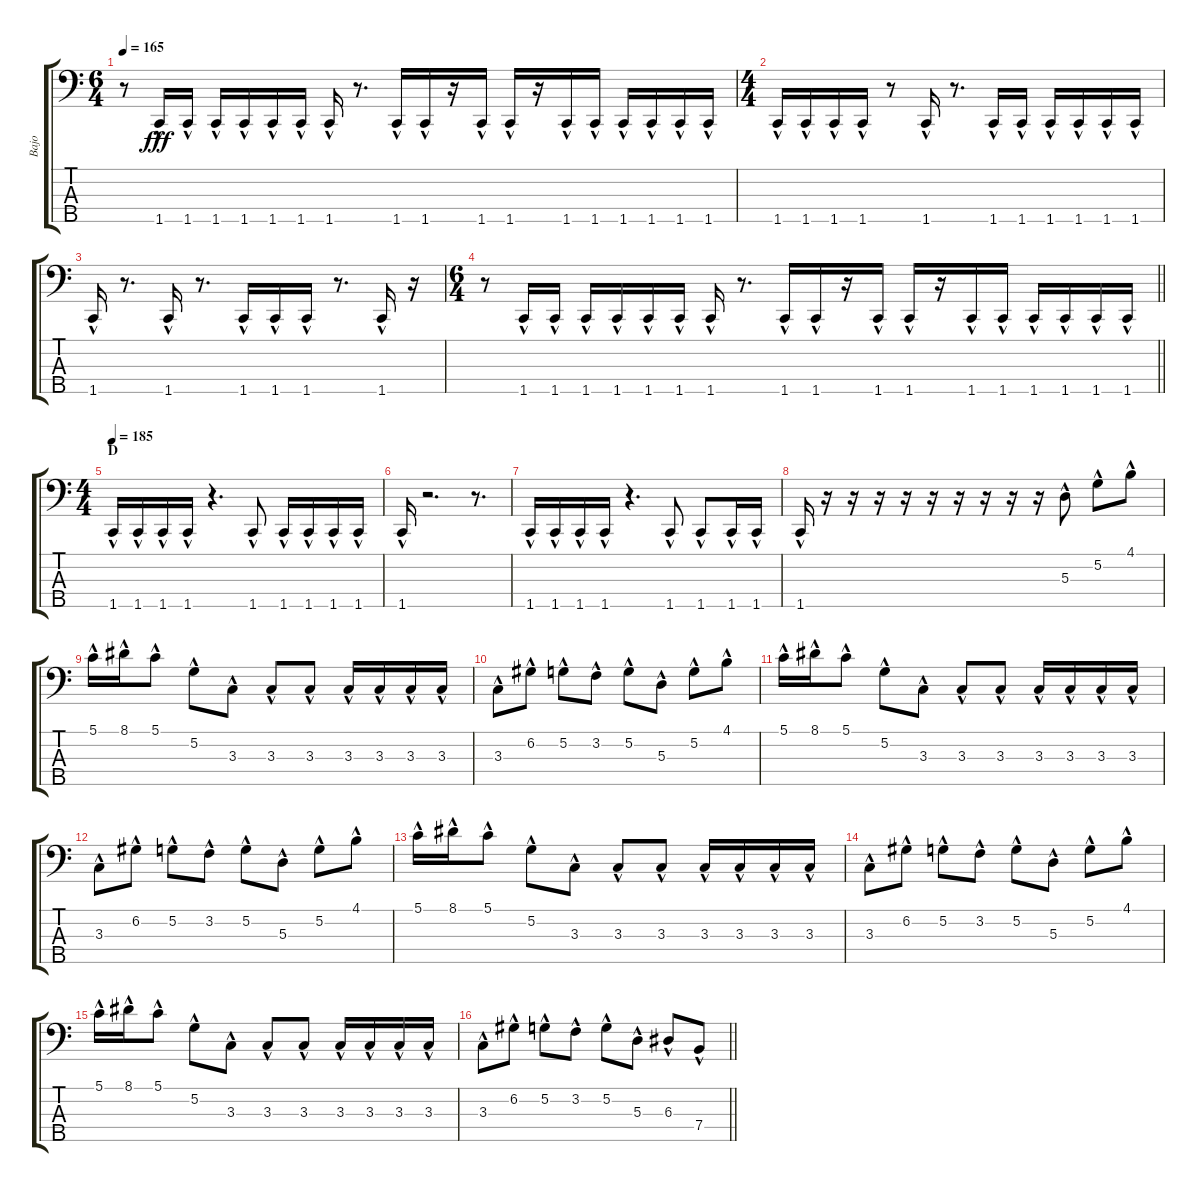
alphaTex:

\track ("Bajo" "Bajo") {instrument electricbassfinger}
\staff {score tabs}
\tuning (G2 D2 A1 E1 B0) {hide}
\ts (6 4)
\tempo 165
\clef f4
\ks c
r.8{dy fff} 1.5{hac}.16 1.5{hac}.16 1.5{hac}.16 1.5{hac}.16 1.5{hac}.16 1.5{hac}.16 1.5{hac}.16 r.8{d} 1.5{hac}.16 1.5{hac}.16 r.16 1.5{hac}.16 1.5{hac}.16 r.16 1.5{hac}.16 1.5{hac}.16 1.5{hac}.16 1.5{hac}.16 1.5{hac}.16 1.5{hac}.16 |
\ts (4 4)
1.5{hac}.16 1.5{hac}.16 1.5{hac}.16 1.5{hac}.16 r.8 1.5{hac}.16 r.8{d} 1.5{hac}.16 1.5{hac}.16 1.5{hac}.16 1.5{hac}.16 1.5{hac}.16 1.5{hac}.16 |
1.5{hac}.16 r.8{d} 1.5{hac}.16 r.8{d} 1.5{hac}.16 1.5{hac}.16 1.5{hac}.16 r.8{d} 1.5{hac}.16 r.16 |
\ts (6 4)
\barLineRight lightlight
r.8 1.5{hac}.16 1.5{hac}.16 1.5{hac}.16 1.5{hac}.16 1.5{hac}.16 1.5{hac}.16 1.5{hac}.16 r.8{d} 1.5{hac}.16 1.5{hac}.16 r.16 1.5{hac}.16 1.5{hac}.16 r.16 1.5{hac}.16 1.5{hac}.16 1.5{hac}.16 1.5{hac}.16 1.5{hac}.16 1.5{hac}.16 |
\ts (4 4)
\section ("" "D")
\tempo 185
1.5{hac}.16 1.5{hac}.16 1.5{hac}.16 1.5{hac}.16 r.4{d} 1.5{hac}.8 1.5{hac}.16 1.5{hac}.16 1.5{hac}.16 1.5{hac}.16 |
1.5{hac}.16 r.2{d} r.8{d} |
1.5{hac}.16 1.5{hac}.16 1.5{hac}.16 1.5{hac}.16 r.4{d} 1.5{hac}.8 1.5{hac}.8 1.5{hac}.16 1.5{hac}.16 |
1.5{hac}.16 r.16 r.16 r.16 r.16 r.16 r.16 r.16 r.16 r.16 5.3{hac}.8 5.2{hac}.8 4.1{hac}.8 |
5.1{hac}.16 8.1{hac}.16 5.1{hac}.8 5.2{hac}.8 3.3{hac}.8 3.3{hac}.8 3.3{hac}.8 3.3{hac}.16 3.3{hac}.16 3.3{hac}.16 3.3{hac}.16 |
3.3{hac}.8 6.2{hac}.8 5.2{hac}.8 3.2{hac}.8 5.2{hac}.8 5.3{hac}.8 5.2{hac}.8 4.1{hac}.8 |
5.1{hac}.16 8.1{hac}.16 5.1{hac}.8 5.2{hac}.8 3.3{hac}.8 3.3{hac}.8 3.3{hac}.8 3.3{hac}.16 3.3{hac}.16 3.3{hac}.16 3.3{hac}.16 |
3.3{hac}.8 6.2{hac}.8 5.2{hac}.8 3.2{hac}.8 5.2{hac}.8 5.3{hac}.8 5.2{hac}.8 4.1{hac}.8 |
5.1{hac}.16 8.1{hac}.16 5.1{hac}.8 5.2{hac}.8 3.3{hac}.8 3.3{hac}.8 3.3{hac}.8 3.3{hac}.16 3.3{hac}.16 3.3{hac}.16 3.3{hac}.16 |
3.3{hac}.8 6.2{hac}.8 5.2{hac}.8 3.2{hac}.8 5.2{hac}.8 5.3{hac}.8 5.2{hac}.8 4.1{hac}.8 |
5.1{hac}.16 8.1{hac}.16 5.1{hac}.8 5.2{hac}.8 3.3{hac}.8 3.3{hac}.8 3.3{hac}.8 3.3{hac}.16 3.3{hac}.16 3.3{hac}.16 3.3{hac}.16 |
\barLineRight lightlight
3.3{hac}.8 6.2{hac}.8 5.2{hac}.8 3.2{hac}.8 5.2{hac}.8 5.3{hac}.8 6.3{hac}.8 7.4{hac}.8
